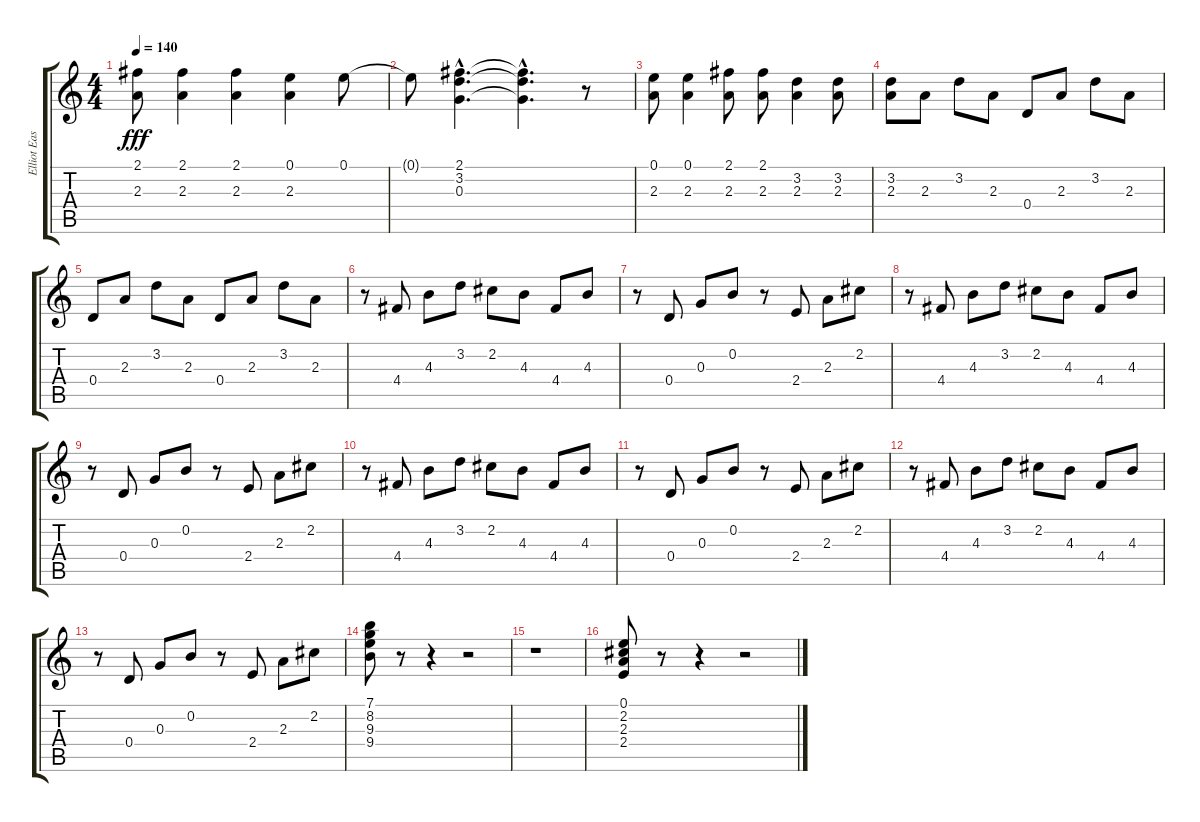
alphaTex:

\track ("Elliot Easton" "Elliot Eas") {instrument overdrivenguitar}
\staff {score tabs}
\tuning (E4 B3 G3 D3 A2 E2) {hide}
\ts (4 4)
\tempo 140
\clef g2
\ks c
(2.1 2.3).8{dy fff} (2.1 2.3).4 (2.1 2.3).4 (0.1 2.3).4 0.1.8 |
0.1{t}.8 (2.1{hac} 3.2{hac} 0.3{hac}).4{d} (2.1{hac t} 3.2{hac t} 0.3{hac t}).4{d} r.8 |
(0.1 2.3).8 (0.1 2.3).4 (2.1 2.3).8 (2.1 2.3).8 (3.2 2.3).4 (3.2 2.3).8 |
(3.2 2.3).8 2.3.8 3.2.8 2.3.8 0.4.8 2.3.8 3.2.8 2.3.8 |
0.4.8 2.3.8 3.2.8 2.3.8 0.4.8 2.3.8 3.2.8 2.3.8 |
r.8 4.4.8 4.3.8 3.2.8 2.2.8 4.3.8 4.4.8 4.3.8 |
r.8 0.4.8 0.3.8 0.2.8 r.8 2.4.8 2.3.8 2.2.8 |
r.8 4.4.8 4.3.8 3.2.8 2.2.8 4.3.8 4.4.8 4.3.8 |
r.8 0.4.8 0.3.8 0.2.8 r.8 2.4.8 2.3.8 2.2.8 |
r.8 4.4.8 4.3.8 3.2.8 2.2.8 4.3.8 4.4.8 4.3.8 |
r.8 0.4.8 0.3.8 0.2.8 r.8 2.4.8 2.3.8 2.2.8 |
r.8 4.4.8 4.3.8 3.2.8 2.2.8 4.3.8 4.4.8 4.3.8 |
r.8 0.4.8 0.3.8 0.2.8 r.8 2.4.8 2.3.8 2.2.8 |
(7.1 8.2 9.3 9.4).8 r.8 r.4 r.2 |
r.1 |
(0.1 2.2 2.3 2.4).8 r.8 r.4 r.2
